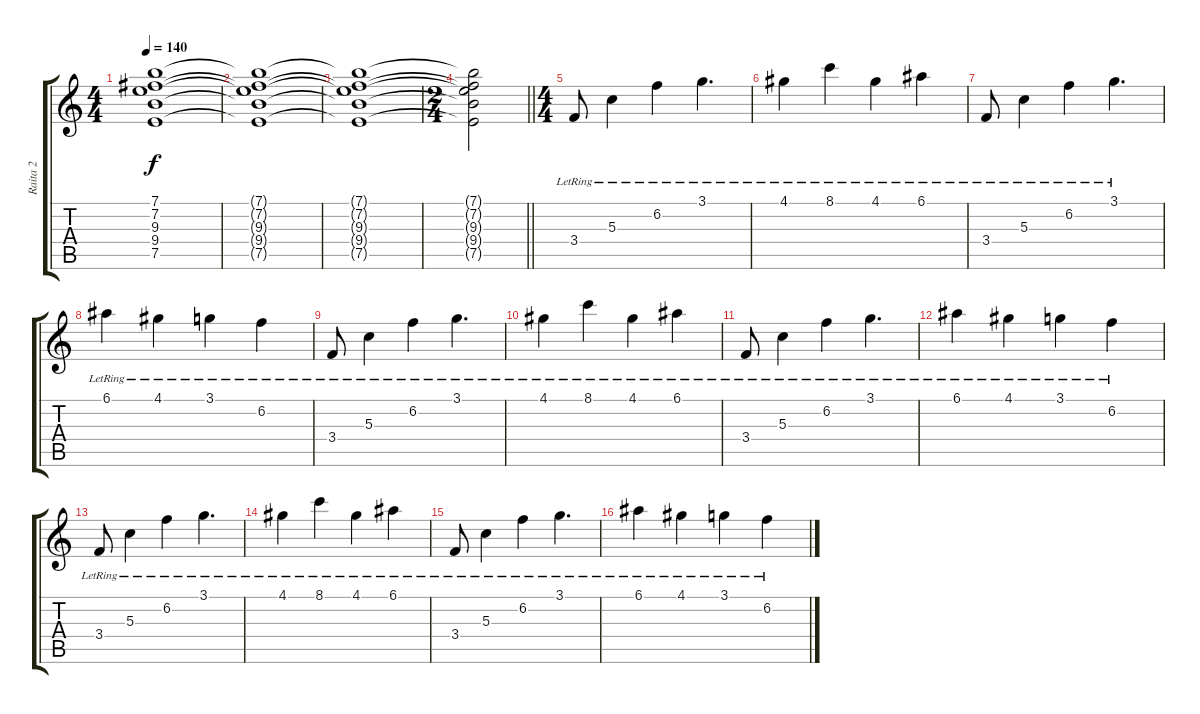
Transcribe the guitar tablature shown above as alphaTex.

\track ("Raita 2" "Raita 2") {instrument distortionguitar}
\staff {score tabs}
\tuning (E4 B3 G3 D3 A2 E2) {hide}
\ts (4 4)
\tempo 140
\clef g2
\ks c
(7.1{t} 7.2{t} 9.3{t} 9.4{t} 7.5{t}).1{dy f} |
(7.1{t} 7.2{t} 9.3{t} 9.4{t} 7.5{t}).1 |
(7.1{t} 7.2{t} 9.3{t} 9.4{t} 7.5{t}).1 |
\ts (2 4)
\barLineRight lightlight
(7.1{t} 7.2{t} 9.3{t} 9.4{t} 7.5{t}).2 |
\ts (4 4)
3.4{lr}.8{volume 16 instrument electricguitarclean} 5.3{lr}.4 6.2{lr}.4 3.1{lr}.4{d} |
4.1{lr}.4 8.1{lr}.4 4.1{lr}.4 6.1{lr}.4 |
3.4{lr}.8 5.3{lr}.4 6.2{lr}.4 3.1{lr}.4{d} |
6.1{lr}.4 4.1{lr}.4 3.1{lr}.4 6.2{lr}.4 |
3.4{lr}.8{volume 16 instrument electricguitarclean} 5.3{lr}.4 6.2{lr}.4 3.1{lr}.4{d} |
4.1{lr}.4 8.1{lr}.4 4.1{lr}.4 6.1{lr}.4 |
3.4{lr}.8 5.3{lr}.4 6.2{lr}.4 3.1{lr}.4{d} |
6.1{lr}.4 4.1{lr}.4 3.1{lr}.4 6.2{lr}.4 |
3.4{lr}.8{volume 16 instrument electricguitarclean} 5.3{lr}.4 6.2{lr}.4 3.1{lr}.4{d} |
4.1{lr}.4 8.1{lr}.4 4.1{lr}.4 6.1{lr}.4 |
3.4{lr}.8 5.3{lr}.4 6.2{lr}.4 3.1{lr}.4{d} |
6.1{lr}.4 4.1{lr}.4 3.1{lr}.4 6.2{lr}.4
